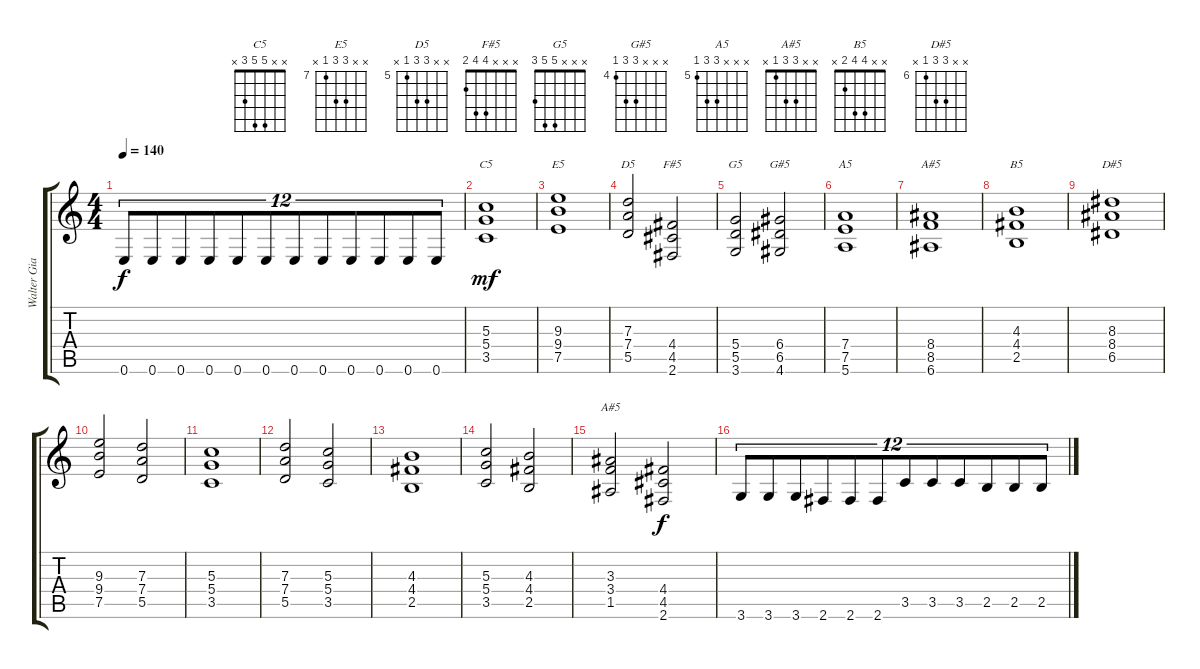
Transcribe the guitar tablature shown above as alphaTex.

\track ("Walter Giardino" "Walter Gia") {instrument distortionguitar}
\staff {score tabs}
\tuning (E4 B3 G3 D3 A2 E2) {hide}
\chord ("C5" x x 5 5 3 x)
\chord ("E5" x x 9 9 7 x) {firstfret 7}
\chord ("D5" x x 7 7 5 x) {firstfret 5}
\chord ("F#5" x x x 4 4 2)
\chord ("G5" x x x 5 5 3)
\chord ("G#5" x x x 6 6 4) {firstfret 4}
\chord ("A5" x x x 7 7 5) {firstfret 5}
\chord ("A#5" x x x 8 8 6) {firstfret 6}
\chord ("B5" x x 4 4 2 x)
\chord ("D#5" x x 8 8 6 x) {firstfret 6}
\chord ("A#5" x x 3 3 1 x)
\ts (4 4)
\tempo 140
\clef g2
\ks c
0.6.8{tu (12 8) dy f} 0.6.8{tu (12 8)} 0.6.8{tu (12 8)} 0.6.8{tu (12 8)} 0.6.8{tu (12 8)} 0.6.8{tu (12 8)} 0.6.8{tu (12 8)} 0.6.8{tu (12 8)} 0.6.8{tu (12 8)} 0.6.8{tu (12 8)} 0.6.8{tu (12 8)} 0.6.8{tu (12 8)} |
(5.3 5.4 3.5).1{ch "C5" dy mf} |
(9.3 9.4 7.5).1{ch "E5"} |
(7.3 7.4 5.5).2{ch "D5"} (4.4 4.5 2.6).2{ch "F#5"} |
(5.4 5.5 3.6).2{ch "G5"} (6.4 6.5 4.6).2{ch "G#5"} |
(7.4 7.5 5.6).1{ch "A5"} |
(8.4 8.5 6.6).1{ch "A#5"} |
(4.3 4.4 2.5).1{ch "B5"} |
(8.3 8.4 6.5).1{ch "D#5"} |
(9.3 9.4 7.5).2 (7.3 7.4 5.5).2 |
(5.3 5.4 3.5).1 |
(7.3 7.4 5.5).2 (5.3 5.4 3.5).2 |
(4.3 4.4 2.5).1 |
(5.3 5.4 3.5).2 (4.3 4.4 2.5).2 |
(3.3 3.4 1.5).2{ch "A#5"} (4.4 4.5 2.6).2{dy f} |
3.6.8{tu (12 8)} 3.6.8{tu (12 8)} 3.6.8{tu (12 8)} 2.6.8{tu (12 8)} 2.6.8{tu (12 8)} 2.6.8{tu (12 8)} 3.5.8{tu (12 8)} 3.5.8{tu (12 8)} 3.5.8{tu (12 8)} 2.5.8{tu (12 8)} 2.5.8{tu (12 8)} 2.5.8{tu (12 8)}
